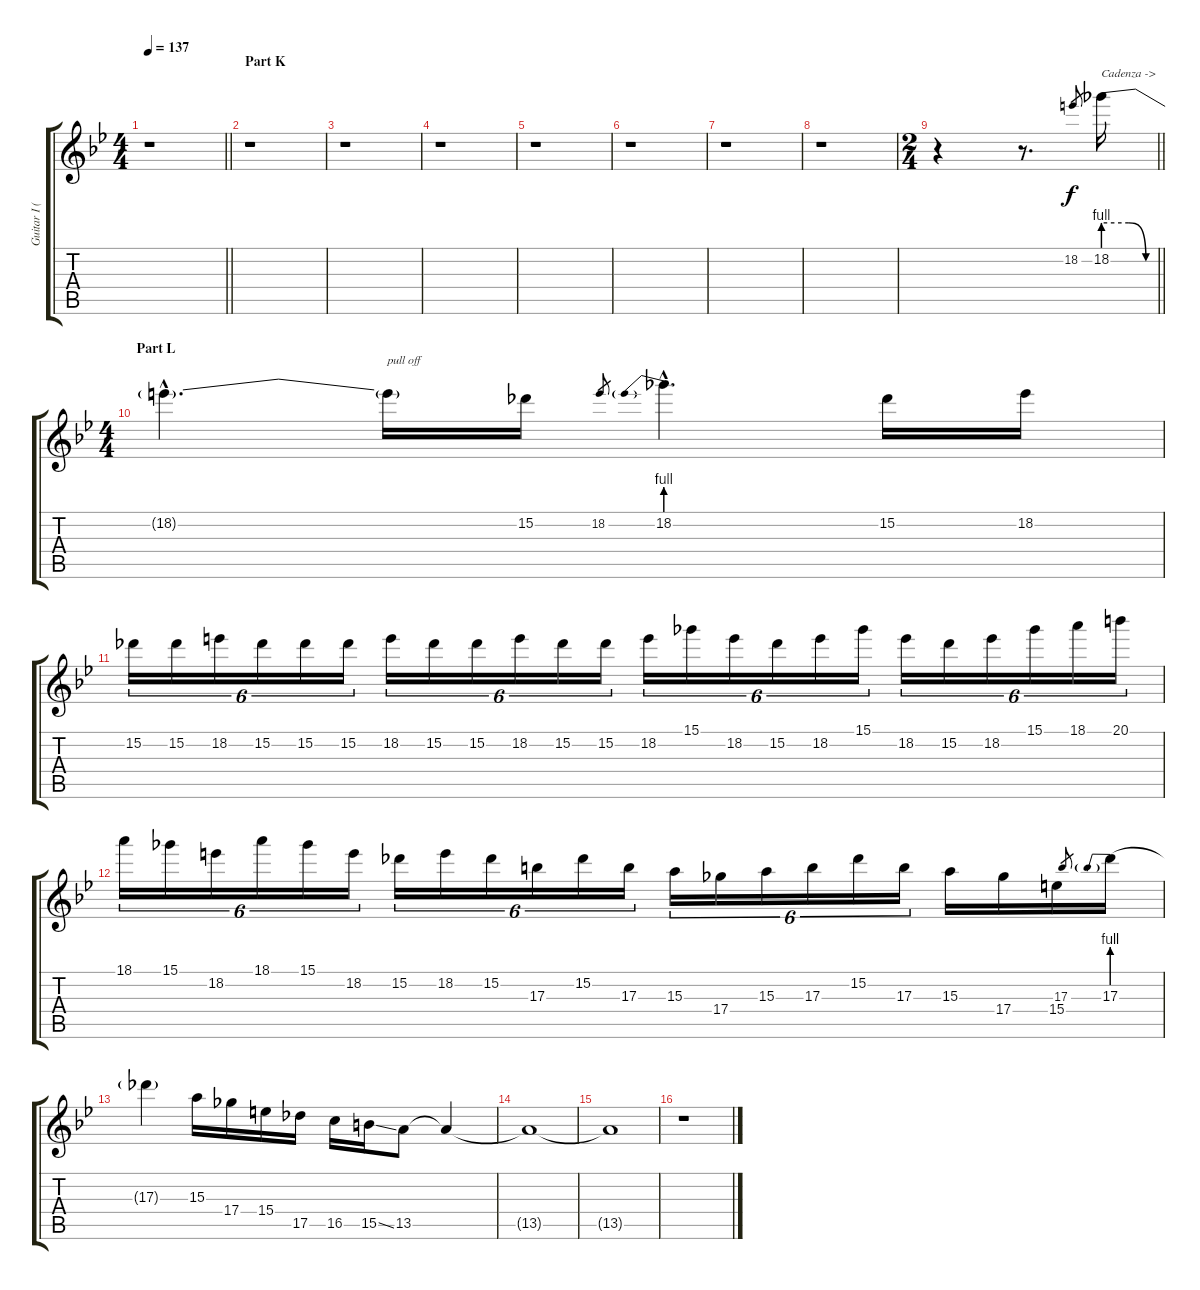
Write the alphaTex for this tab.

\track ("Guitar I (Daita)" "Guitar I (") {instrument distortionguitar}
\staff {score tabs}
\tuning (Eb4 Bb3 Gb3 Db3 Ab2 Eb2) {hide}
\ts (4 4)
\tempo 137
\clef g2
\barLineRight lightlight
\ks bb
r.1{dy f} |
\section ("" "Part K")
r.1 |
r.1 |
r.1 |
r.1 |
r.1 |
r.1 |
r.1 |
\ts (2 4)
\barLineRight lightlight
r.4 r.8{d} 18.2.8{gr} 18.2{be (custom 0 4 30 4 50 0 60 0)}.16{txt "Cadenza ->"} |
\ts (4 4)
\section ("" "Part L")
18.2{hac t}.4{d} 18.2{t}.16{txt "pull off"} 15.2.16 18.2.8{gr} 18.2{be (prebend 0 4 60 4) hac}.4{d} 15.2.16 18.2.16 |
15.2.16{tu (6 4)} 15.2.16{tu (6 4)} 18.2.16{tu (6 4)} 15.2.16{tu (6 4)} 15.2.16{tu (6 4)} 15.2.16{tu (6 4)} 18.2.16{tu (6 4)} 15.2.16{tu (6 4)} 15.2.16{tu (6 4)} 18.2.16{tu (6 4)} 15.2.16{tu (6 4)} 15.2.16{tu (6 4)} 18.2.16{tu (6 4)} 15.1.16{tu (6 4)} 18.2.16{tu (6 4)} 15.2.16{tu (6 4)} 18.2.16{tu (6 4)} 15.1.16{tu (6 4)} 18.2.16{tu (6 4)} 15.2.16{tu (6 4)} 18.2.16{tu (6 4)} 15.1.16{tu (6 4)} 18.1.16{tu (6 4)} 20.1.16{tu (6 4)} |
18.1.16{tu (6 4)} 15.1.16{tu (6 4)} 18.2.16{tu (6 4)} 18.1.16{tu (6 4)} 15.1.16{tu (6 4)} 18.2.16{tu (6 4)} 15.2.16{tu (6 4)} 18.2.16{tu (6 4)} 15.2.16{tu (6 4)} 17.3.16{tu (6 4)} 15.2.16{tu (6 4)} 17.3.16{tu (6 4)} 15.3.16{tu (6 4)} 17.4.16{tu (6 4)} 15.3.16{tu (6 4)} 17.3.16{tu (6 4)} 15.2.16{tu (6 4)} 17.3.16{tu (6 4)} 15.3.16 17.4.16 15.4.16 17.3.8{gr} 17.3{be (prebend 0 4 60 4)}.16 |
17.3{t}.4 15.3.16 17.4.16 15.4.16 17.5.16 16.5.16 15.5{ss}.16 13.5.8 13.5{t}.4 |
13.5{t}.1 |
13.5{t}.1 |
r.1
